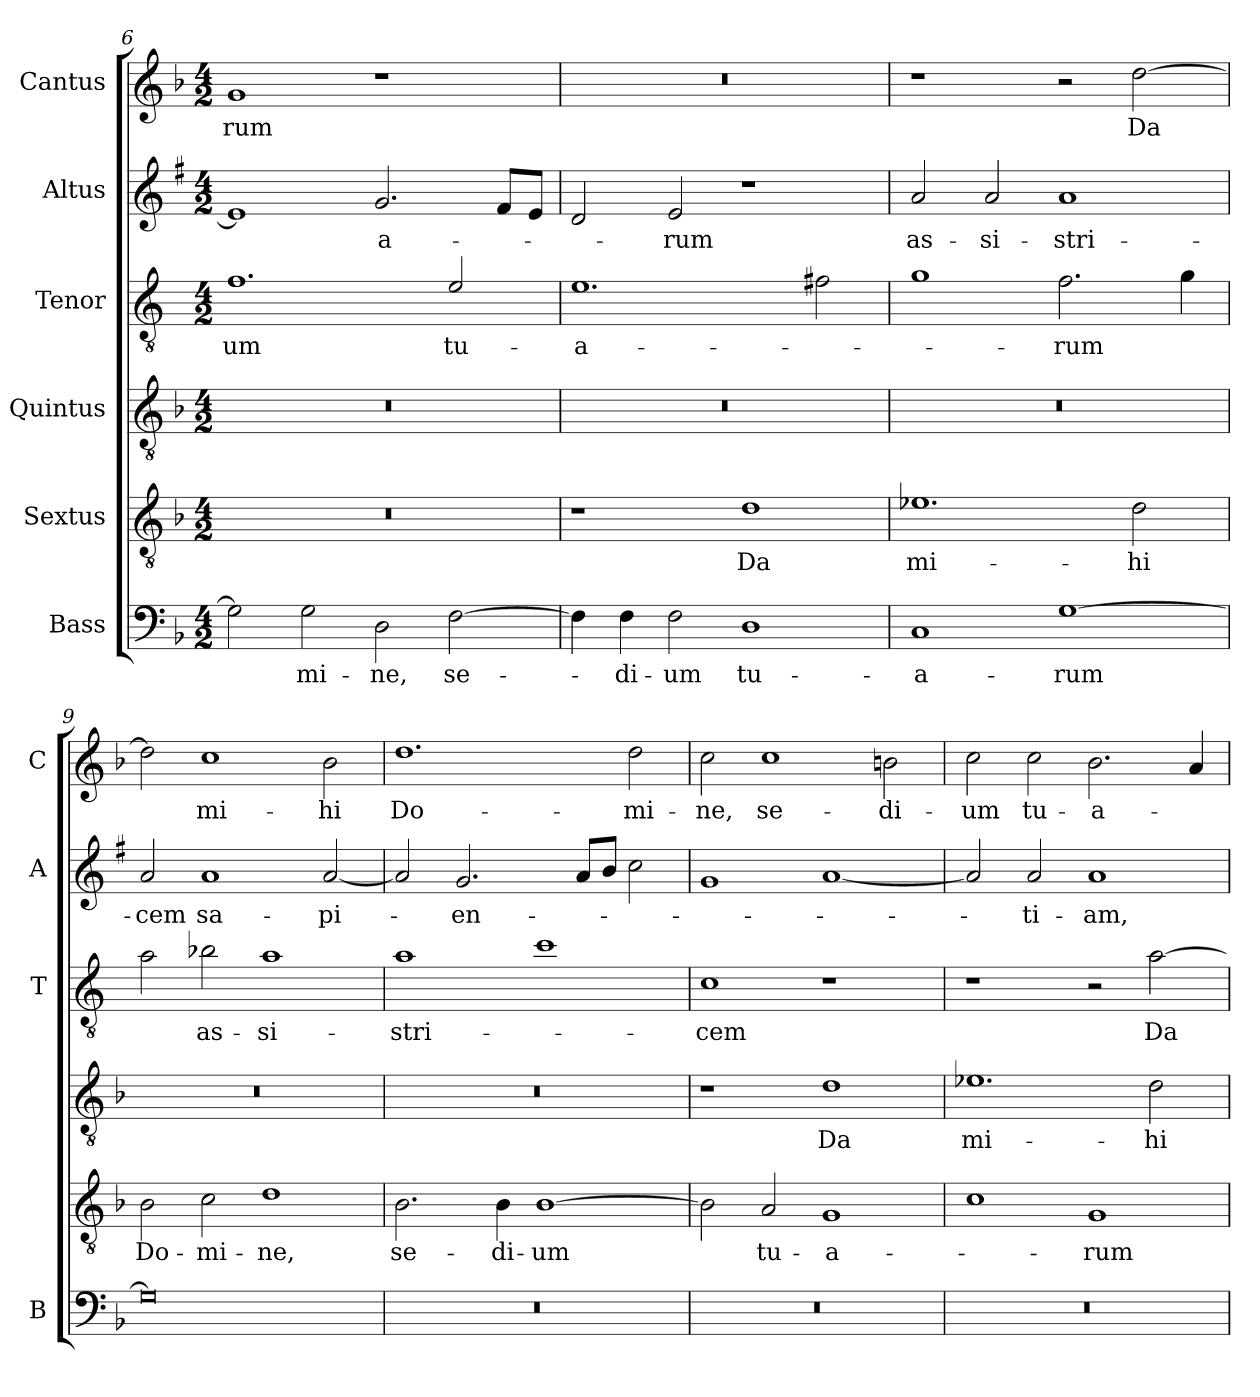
**kern	**text	**kern	**text	**kern	**text	**kern	**text	**kern	**text	**kern	**text
*part6	*part6	*part5	*part5	*part4	*part4	*part3	*part3	*part2	*part2	*part1	*part1
*staff6	*staff6	*staff5	*staff5	*staff4	*staff4	*staff3	*staff3	*staff2	*staff2	*staff1	*staff1
*I"Bass	*	*I"Sextus	*	*I"Quintus	*	*I"Tenor	*	*I"Altus	*	*I"Cantus	*
*I'B	*	*	*	*	*	*I'T	*	*I'A	*	*I'C	*
*clefF4	*	*clefGv2	*	*clefGv2	*	*clefGv2	*	*clefG2	*	*clefG2	*
*	*	*	*	*	*	*ITrd4c7	*	*ITrd1c2	*	*	*
*k[b-]	*	*k[b-]	*	*k[b-]	*	*k[b-]	*	*k[b-]	*	*k[b-]	*
*F:	*	*F:	*	*F:	*	*F:	*	*F:	*	*F:	*
*M4/2	*	*M4/2	*	*M4/2	*	*M4/2	*	*M4/2	*	*M4/2	*
=6	=6	=6	=6	=6	=6	=6	=6	=6	=6	=6	=6
!	!	!	!	!	!	!	!LO:LY:b	!	!	!	!LO:LY:b
2G\]	.	0r	.	0r	.	1.B-	-um	1d]	.	1g	-rum
!	!LO:LY:b	!	!	!	!	!	!	!	!	!	!
2G\	-mi-	.	.	.	.	.	.	.	.	.	.
!	!LO:LY:b	!	!	!	!	!	!	!	!LO:LY:b	!	!
2D\	-ne,	.	.	.	.	.	.	2.f/	-a-	1r	.
!	!LO:LY:b	!	!	!	!	!	!LO:LY:b	!	!	!	!
[2F\	se-	.	.	.	.	2A/	tu-	.	.	.	.
.	.	.	.	.	.	.	.	8e/L	.	.	.
.	.	.	.	.	.	.	.	8d/J	.	.	.
=7	=7	=7	=7	=7	=7	=7	=7	=7	=7	=7	=7
!	!	!	!	!	!	!	!LO:LY:b	!	!	!	!
4F\]	.	1r	.	0r	.	1.A	-a-	2c/	.	0r	.
!	!LO:LY:b	!	!	!	!	!	!	!	!	!	!
4F\	-di-	.	.	.	.	.	.	.	.	.	.
!	!LO:LY:b	!	!	!	!	!	!	!	!LO:LY:b	!	!
2F\	-um	.	.	.	.	.	.	2d/	-rum	.	.
!	!LO:LY:b	!	!LO:LY:b	!	!	!	!	!	!	!	!
1D	tu-	1d	Da	.	.	.	.	1r	.	.	.
.	.	.	.	.	.	2Bn\	.	.	.	.	.
=8	=8	=8	=8	=8	=8	=8	=8	=8	=8	=8	=8
!	!LO:LY:b	!	!LO:LY:b	!	!	!	!	!	!LO:LY:b	!	!
1C	-a-	1.e-X	mi-	0r	.	1c	.	2g/	as-	1r	.
!	!	!	!	!	!	!	!	!	!LO:LY:b	!	!
.	.	.	.	.	.	.	.	2g/	-si-	.	.
!	!LO:LY:b	!	!	!	!	!	!LO:LY:b	!	!LO:LY:b	!	!
[1G	-rum	.	.	.	.	2.B-\	-rum	1g	-stri-	2r	.
!	!	!	!LO:LY:b	!	!	!	!	!	!	!	!LO:LY:b
.	.	2d\	-hi	.	.	.	.	.	.	[2dd\	Da
.	.	.	.	.	.	4c\	.	.	.	.	.
=9	=9	=9	=9	=9	=9	=9	=9	=9	=9	=9	=9
!	!	!	!LO:LY:b	!	!	!	!	!	!LO:LY:b	!	!
0G]	.	2B-\	Do-	0r	.	2d\	.	2g/	-cem	2dd\]	.
!	!	!	!LO:LY:b	!	!	!	!LO:LY:b	!	!LO:LY:b	!	!LO:LY:b
.	.	2c\	-mi-	.	.	2e-X\	as-	1g	sa-	1cc	mi-
!	!	!	!LO:LY:b	!	!	!	!LO:LY:b	!	!	!	!
.	.	1d	-ne,	.	.	1d	-si-	.	.	.	.
!	!	!	!	!	!	!	!	!	!LO:LY:b	!	!LO:LY:b
.	.	.	.	.	.	.	.	[2g/	-pi-	2b-\	-hi
!!LO:PB:g=z
=10	=10	=10	=10	=10	=10	=10	=10	=10	=10	=10	=10
!	!	!	!LO:LY:b	!	!	!	!LO:LY:b	!	!	!	!LO:LY:b
0r	.	2.B-\	se-	0r	.	1d	-stri-	2g/]	.	1.dd	Do-
!	!	!	!	!	!	!	!	!	!LO:LY:b	!	!
.	.	.	.	.	.	.	.	2.f/	-en-	.	.
!	!	!	!LO:LY:b	!	!	!	!	!	!	!	!
.	.	4B-\	-di-	.	.	.	.	.	.	.	.
!	!	!	!LO:LY:b	!	!	!	!	!	!	!	!
.	.	[1B-	-um	.	.	1f	.	.	.	.	.
.	.	.	.	.	.	.	.	8g/L	.	.	.
.	.	.	.	.	.	.	.	8a/J	.	.	.
!	!	!	!	!	!	!	!	!	!	!	!LO:LY:b
.	.	.	.	.	.	.	.	2b-\	.	2dd\	-mi-
=11	=11	=11	=11	=11	=11	=11	=11	=11	=11	=11	=11
!	!	!	!	!	!	!	!LO:LY:b	!	!	!	!LO:LY:b
0r	.	2B-\]	.	1r	.	1F	-cem	1f	.	2cc\	-ne,
!	!	!	!LO:LY:b	!	!	!	!	!	!	!	!LO:LY:b
.	.	2A/	tu-	.	.	.	.	.	.	1cc	se-
!	!	!	!LO:LY:b	!	!LO:LY:b	!	!	!	!	!	!
.	.	1G	-a-	1d	Da	1r	.	[1g	.	.	.
!	!	!	!	!	!	!	!	!	!	!	!LO:LY:b
.	.	.	.	.	.	.	.	.	.	2bn\	-di-
=12	=12	=12	=12	=12	=12	=12	=12	=12	=12	=12	=12
!	!	!	!	!	!LO:LY:b	!	!	!	!	!	!LO:LY:b
0r	.	1c	.	1.e-X	mi-	1r	.	2g/]	.	2cc\	-um
!	!	!	!	!	!	!	!	!	!LO:LY:b	!	!LO:LY:b
.	.	.	.	.	.	.	.	2g/	-ti-	2cc\	tu-
!	!	!	!LO:LY:b	!	!	!	!	!	!LO:LY:b	!	!LO:LY:b
.	.	1G	-rum	.	.	2r	.	1g	-am,	2.b-\	-a-
!	!	!	!	!	!LO:LY:b	!	!LO:LY:b	!	!	!	!
.	.	.	.	2d\	-hi	[2d\	Da	.	.	.	.
.	.	.	.	.	.	.	.	.	.	4a/	.
=	=	=	=	=	=	=	=	=	=	=	=
*-	*-	*-	*-	*-	*-	*-	*-	*-	*-	*-	*-
